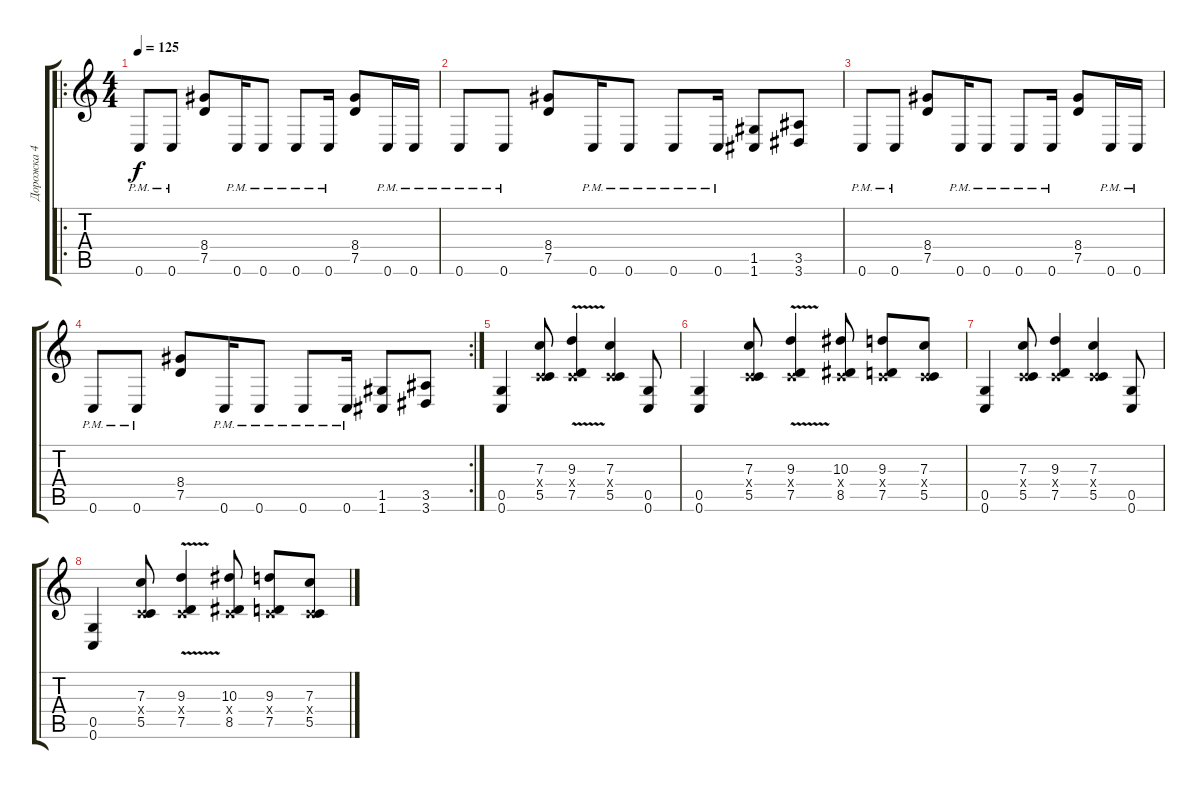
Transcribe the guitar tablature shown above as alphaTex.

\track ("Дорожка 4" "Дорожка 4") {instrument overdrivenguitar}
\staff {score tabs}
\tuning (D4 A3 F3 C3 G2 C2) {hide}
\ro
\ts (4 4)
\tempo 125
\clef g2
\ks c
0.6{pm}.8{dy f} 0.6{pm}.8 (8.4 7.5).8 0.6{pm}.16 0.6{pm}.8 0.6{pm}.8 0.6{pm}.16 (8.4 7.5).8 0.6{pm}.16 0.6{pm}.16 |
0.6{pm}.8 0.6{pm}.8 (8.4 7.5).8 0.6{pm}.16 0.6{pm}.8 0.6{pm}.8 0.6{pm}.16 (1.5 1.6).8 (3.5 3.6).8 |
0.6{pm}.8 0.6{pm}.8 (8.4 7.5).8 0.6{pm}.16 0.6{pm}.8 0.6{pm}.8 0.6{pm}.16 (8.4 7.5).8 0.6{pm}.16 0.6{pm}.16 |
\rc 2
0.6{pm}.8 0.6{pm}.8 (8.4 7.5).8 0.6{pm}.16 0.6{pm}.8 0.6{pm}.8 0.6{pm}.16 (1.5 1.6).8 (3.5 3.6).8 |
(0.5 0.6).4 (7.3 0.4{x} 5.5).8 (9.3{v} 0.4{x} 7.5{v}).4 (7.3 0.4{x} 5.5).4 (0.5 0.6).8 |
(0.5 0.6).4 (7.3 0.4{x} 5.5).8 (9.3{v} 0.4{x} 7.5{v}).4 (10.3 0.4{x} 8.5).8 (9.3 0.4{x} 7.5).8 (7.3 0.4{x} 5.5).8 |
(0.5 0.6).4 (7.3 0.4{x} 5.5).8 (9.3 0.4{x} 7.5).4 (7.3 0.4{x} 5.5).4 (0.5 0.6).8 |
(0.5 0.6).4 (7.3 0.4{x} 5.5).8 (9.3{v} 0.4{x} 7.5{v}).4 (10.3 0.4{x} 8.5).8 (9.3 0.4{x} 7.5).8 (7.3 0.4{x} 5.5).8
